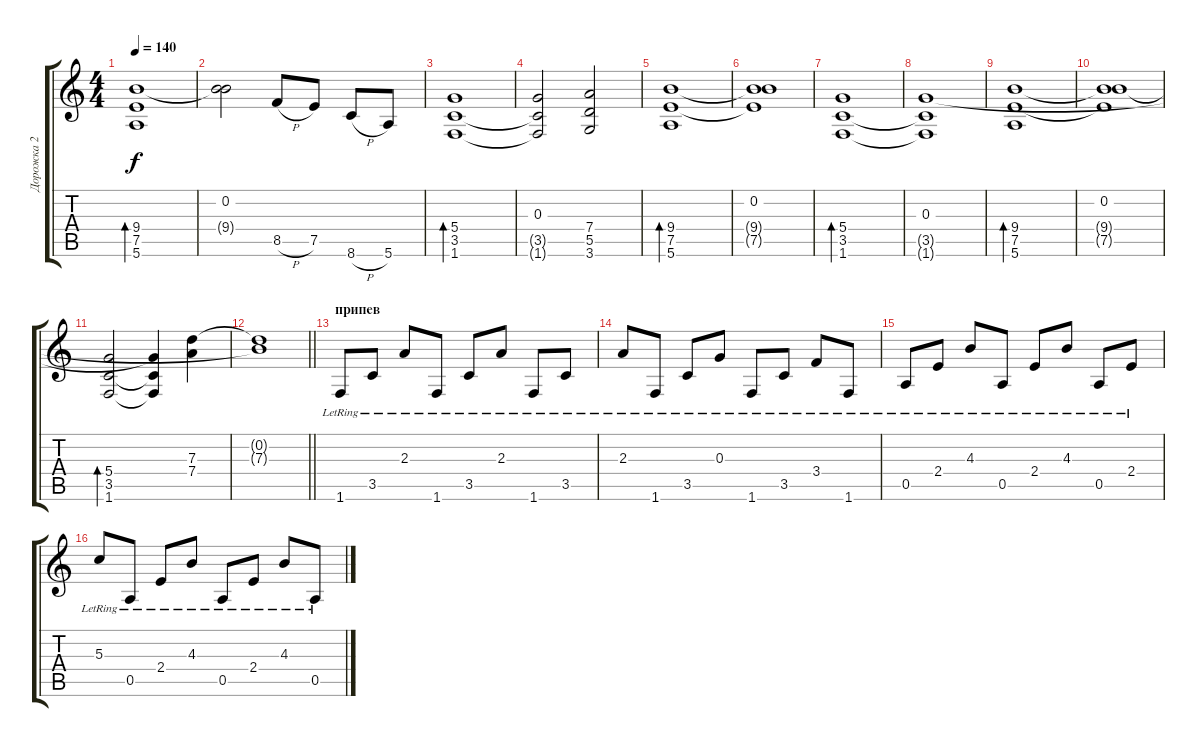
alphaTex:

\track ("Дорожка 2" "Дорожка 2") {instrument electricguitarjazz}
\staff {score tabs}
\tuning (E4 B3 G3 D3 A2 E2) {hide}
\ts (4 4)
\tempo 140
\clef g2
\ks c
(9.4 7.5 5.6).1{bd 60 dy f} |
(0.2 9.4{t}).2 8.5{h}.8 7.5.8 8.6{h}.8 5.6.8 |
(5.4 3.5 1.6).1{bd 60} |
(0.3 3.5{t} 1.6{t}).2 (7.4 5.5 3.6).2 |
(9.4 7.5 5.6).1{bd 60} |
(0.2 9.4{t} 7.5{t}).1 |
(5.4 3.5 1.6).1{bd 60} |
(0.3 3.5{t} 1.6{t}).1 |
(9.4 7.5 5.6).1{bd 60} |
(0.2 9.4{t} 7.5{t}).1 |
(5.4 3.5 1.6).2{bd 60} (0.3{t} 3.5{t} 1.6{t}).4 (7.3 7.4).4 |
\barLineRight lightlight
(0.2{t} 7.3{t}).1 |
\section ("" "припев")
1.6{lr}.8{instrument electricguitarclean} 3.5{lr}.8 2.3{lr}.8 1.6{lr}.8 3.5{lr}.8 2.3{lr}.8 1.6{lr}.8 3.5{lr}.8 |
2.3{lr}.8 1.6{lr}.8 3.5{lr}.8 0.3{lr}.8 1.6{lr}.8 3.5{lr}.8 3.4{lr}.8 1.6{lr}.8 |
0.5{lr}.8 2.4{lr}.8 4.3{lr}.8 0.5{lr}.8 2.4{lr}.8 4.3{lr}.8 0.5{lr}.8 2.4{lr}.8 |
5.3{lr}.8 0.5{lr}.8 2.4{lr}.8 4.3{lr}.8 0.5{lr}.8 2.4{lr}.8 4.3{lr}.8 0.5{lr}.8
